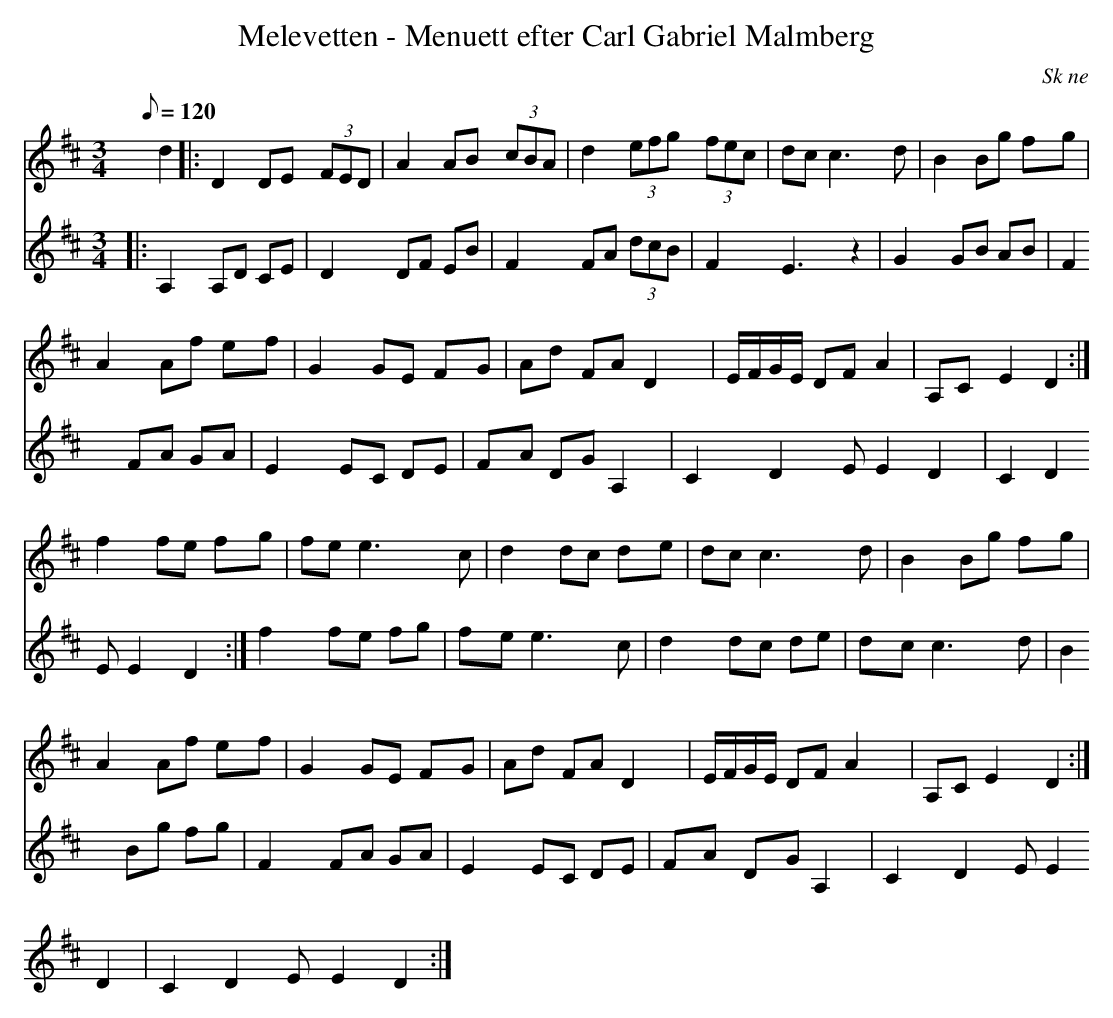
X:1
T:Melevetten - Menuett efter Carl Gabriel Malmberg
M:3/4
L:1/8
O:Sk ne
Q:120
K:D
V:1
d2 |: D2 DE (3FED | A2 AB (3cBA | d2 (3efg (3fec | dc c3 d | B2 Bg fg |
 A2 Af ef | G2 GE FG | Ad FA D2 | E/2F/2G/2E/2 DF A2 | A,C E2 D2 :|
f2 fe fg | fe e3 c | d2 dc de | dc c3 d | B2 Bg fg |
 A2 Af ef | G2 GE FG | Ad FA D2 | E/2F/2G/2E/2 DF A2 | A,C E2 D2 :|
V:2
|: A,2 A,D CE | D2 DF EB | F2 FA (3dcB | F2 E3 z2 | G2 GB AB |
 F2 FA GA | E2 EC DE | FA DG A,2 | C2D2E E2 D2 | C2D2E E2 D2 :|
f2 fe fg | fe e3 c | d2 dc de | dc c3 d | B2 Bg fg |
 F2 FA GA | E2 EC DE | FA DG A,2 | C2D2E E2 D2 | C2D2E E2 D2 :|
